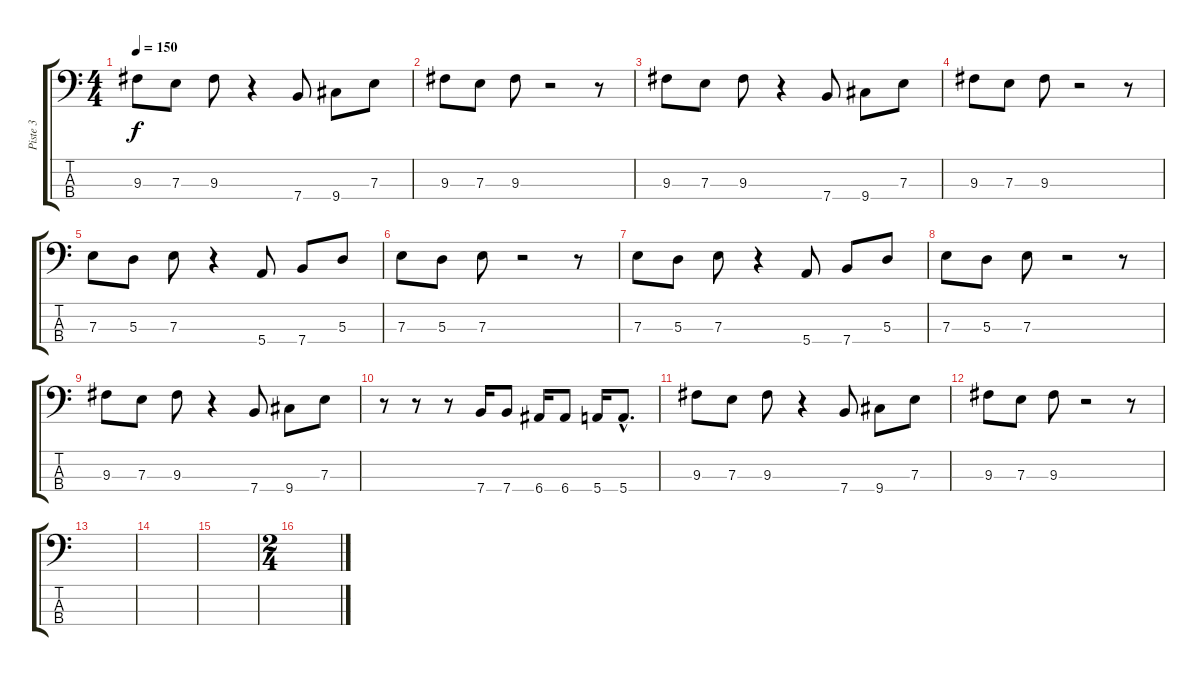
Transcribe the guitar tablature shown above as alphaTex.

\track ("Piste 3" "Piste 3") {instrument electricbassfinger}
\staff {score tabs}
\tuning (G2 D2 A1 E1) {hide}
\ts (4 4)
\tempo 150
\clef f4
\ks c
9.3.8{dy f} 7.3.8 9.3.8 r.4 7.4.8 9.4.8 7.3.8 |
9.3.8 7.3.8 9.3.8 r.2 r.8 |
9.3.8 7.3.8 9.3.8 r.4 7.4.8 9.4.8 7.3.8 |
9.3.8 7.3.8 9.3.8 r.2 r.8 |
7.3.8 5.3.8 7.3.8 r.4 5.4.8 7.4.8 5.3.8 |
7.3.8 5.3.8 7.3.8 r.2 r.8 |
7.3.8 5.3.8 7.3.8 r.4 5.4.8 7.4.8 5.3.8 |
7.3.8 5.3.8 7.3.8 r.2 r.8 |
9.3.8 7.3.8 9.3.8 r.4 7.4.8 9.4.8 7.3.8 |
r.8 r.8 r.8 7.4.16 7.4.8 6.4.16 6.4.8 5.4.16 5.4{hac}.8{d} |
9.3.8 7.3.8 9.3.8 r.4 7.4.8 9.4.8 7.3.8 |
9.3.8 7.3.8 9.3.8 r.2 r.8 |
|
|
|
\ts (2 4)
